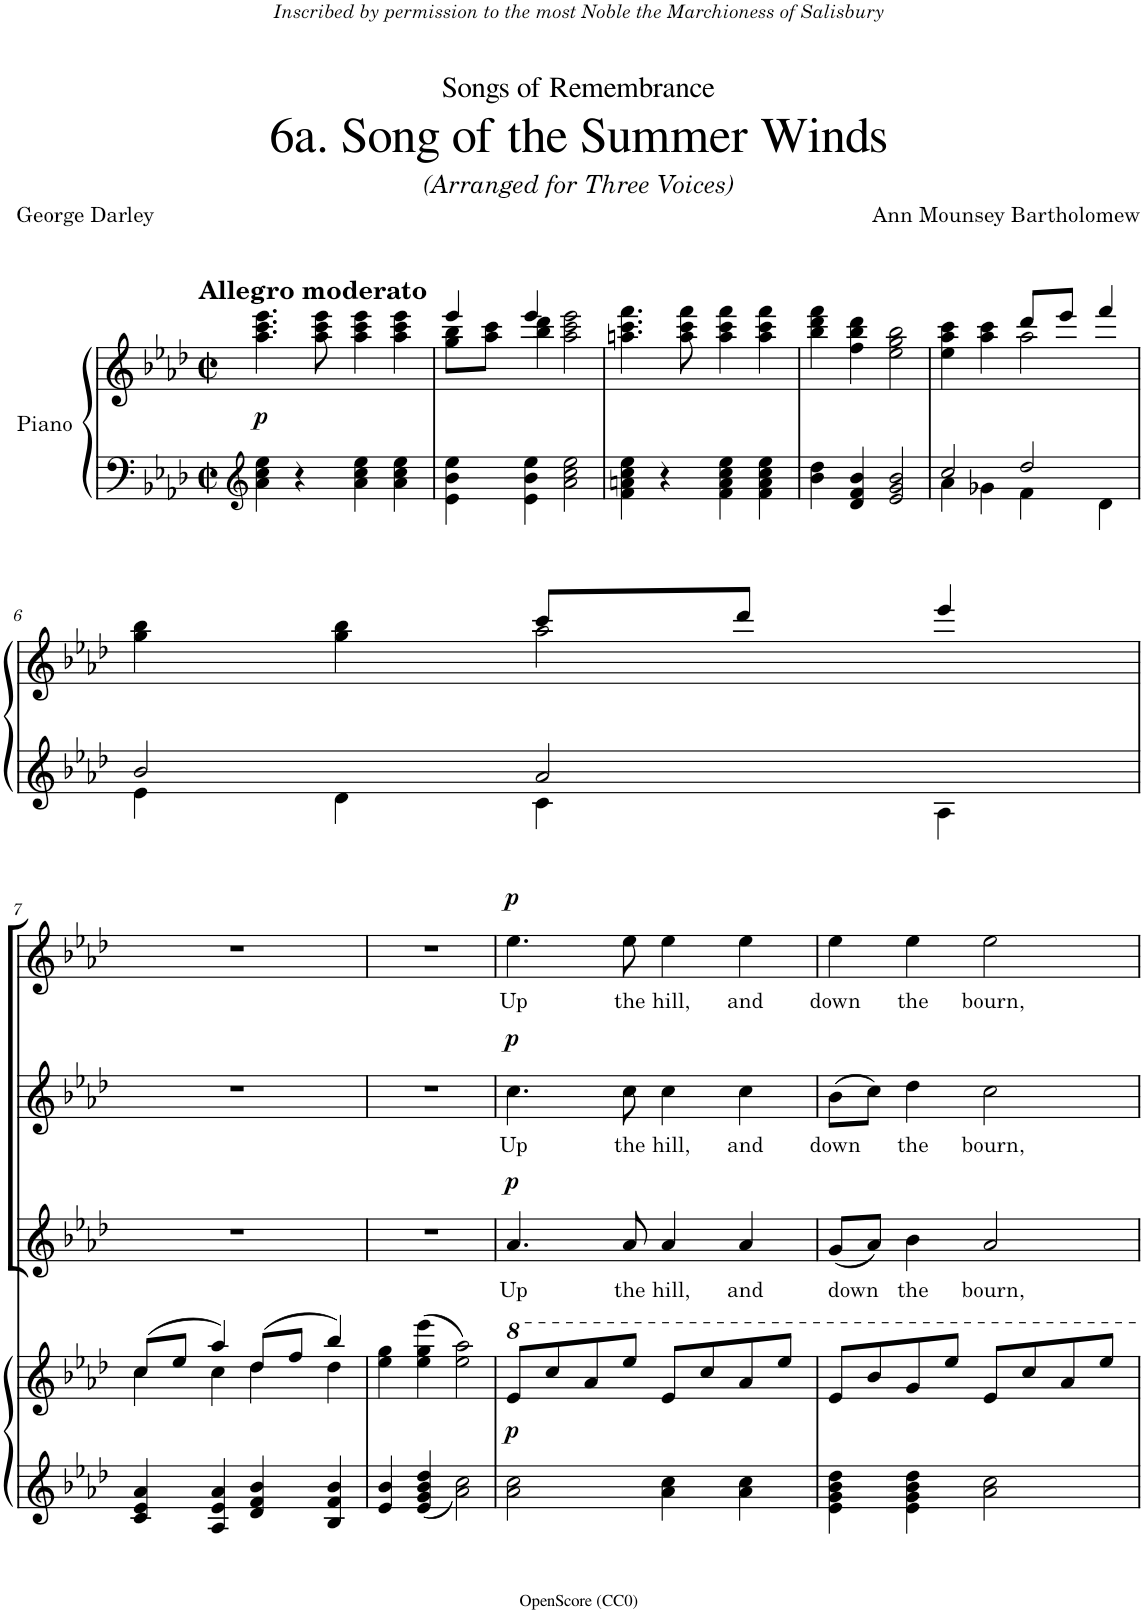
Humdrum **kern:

**kern	**kern	**dynam	**kern	**text	**dynam	**kern	**text	**dynam	**kern	**text	**dynam
*part4	*part4	*part4	*part3	*part3	*part3	*part2	*part2	*part2	*part1	*part1	*part1
*staff5	*staff4	*staff4/5	*staff3	*staff3	*staff3	*staff2	*staff2	*staff2	*staff1	*staff1	*staff1
*I"Piano	*	*	*I"Voice 3	*	*	*I"Voice 2	*	*	*I"Voice 1	*	*
*I'Pno	*	*	*	*	*	*	*	*	*	*	*
*clefG2	*clefG2	*	*clefG2	*	*	*clefG2	*	*	*clefG2	*	*
*k[b-e-a-d-]	*k[b-e-a-d-]	*	*k[b-e-a-d-]	*	*	*k[b-e-a-d-]	*	*	*k[b-e-a-d-]	*	*
*M2/2	*M2/2	*	*M2/2	*	*	*M2/2	*	*	*M2/2	*	*
*met(c|)	*met(c|)	*	*met(c|)	*	*	*met(c|)	*	*	*met(c|)	*	*
=1	=1	=1	=1	=1	=1	=1	=1	=1	=1	=1	=1
!	!	!	!	!	!	!	!	!	!LO:TX:a:B:t=Allegro moderato	!	!
!	!	!LO:DY:b	!	!	!	!	!	!	!	!	!
4a-\ 4cc\ 4ee-\	4.aa-\ 4.ccc\ 4.eee-\	p	1r	.	.	1r	.	.	1r	.	.
4r	.	.	.	.	.	.	.	.	.	.	.
.	8aa-\ 8ccc\ 8eee-\	.	.	.	.	.	.	.	.	.	.
4a-\ 4cc\ 4ee-\	4aa-\ 4ccc\ 4eee-\	.	.	.	.	.	.	.	.	.	.
4a-\ 4cc\ 4ee-\	4aa-\ 4ccc\ 4eee-\	.	.	.	.	.	.	.	.	.	.
=2	=2	=2	=2	=2	=2	=2	=2	=2	=2	=2	=2
*	*^	*	*	*	*	*	*	*	*	*	*
4e-\ 4b-\ 4ee-\	4eee-/	8gg\ 8bb-\L	.	1r	.	.	1r	.	.	1r	.	.
.	.	8aa-\ 8ccc\J	.	.	.	.	.	.	.	.	.	.
4e-\ 4b-\ 4ee-\	4eee-/	4bb-\ 4ddd-\	.	.	.	.	.	.	.	.	.	.
2a-\ 2cc\ 2ee-\	2aa-\ 2ccc\ 2eee-\	2ryy	.	.	.	.	.	.	.	.	.	.
*	*v	*v	*	*	*	*	*	*	*	*	*	*
=3	=3	=3	=3	=3	=3	=3	=3	=3	=3	=3	=3
4f\ 4an\ 4cc\ 4ee-\	4.aan\ 4.ccc\ 4.fff\	.	1r	.	.	1r	.	.	1r	.	.
4r	.	.	.	.	.	.	.	.	.	.	.
.	8aa\ 8ccc\ 8fff\	.	.	.	.	.	.	.	.	.	.
4f\ 4a\ 4cc\ 4ee-\	4aa\ 4ccc\ 4fff\	.	.	.	.	.	.	.	.	.	.
4f\ 4a\ 4cc\ 4ee-\	4aa\ 4ccc\ 4fff\	.	.	.	.	.	.	.	.	.	.
=4	=4	=4	=4	=4	=4	=4	=4	=4	=4	=4	=4
4b-\ 4dd-\	4bb-\ 4ddd-\ 4fff\	.	1r	.	.	1r	.	.	1r	.	.
4d-/ 4f/ 4b-/	4ff\ 4bb-\ 4ddd-\	.	.	.	.	.	.	.	.	.	.
2e-/ 2g/ 2b-/	2ee-\ 2gg\ 2bb-\	.	.	.	.	.	.	.	.	.	.
=5	=5	=5	=5	=5	=5	=5	=5	=5	=5	=5	=5
*^	*^	*	*	*	*	*	*	*	*	*	*
2cc/	4a-\	4ee-\ 4aa-\ 4ccc\	2ryy	.	1r	.	.	1r	.	.	1r	.	.
.	4g-X\	4aa-\ 4ccc\	.	.	.	.	.	.	.	.	.	.	.
2dd-/	4f\	8ddd-/L	2aa-\	.	.	.	.	.	.	.	.	.	.
.	.	8eee-/J	.	.	.	.	.	.	.	.	.	.	.
.	4d-\	4fff/	.	.	.	.	.	.	.	.	.	.	.
!!LO:LB:g=z
=6	=6	=6	=6	=6	=6	=6	=6	=6	=6	=6	=6	=6	=6
2b-/	4e-\	4gg\ 4bb-\	2ryy	.	1r	.	.	1r	.	.	1r	.	.
.	4d-\	4gg\ 4bb-\	.	.	.	.	.	.	.	.	.	.	.
2a-/	4c\	8ccc/L	2aa-\	.	.	.	.	.	.	.	.	.	.
.	.	8ddd-/J	.	.	.	.	.	.	.	.	.	.	.
.	4A-\	4eee-/	.	.	.	.	.	.	.	.	.	.	.
*v	*v	*	*	*	*	*	*	*	*	*	*	*	*
!!LO:LB:g=z
=7	=7	=7	=7	=7	=7	=7	=7	=7	=7	=7	=7	=7
4c/ 4e-/ 4a-/	(8cc/L	4cc\	.	1r	.	.	1r	.	.	1r	.	.
.	8ee-/J	.	.	.	.	.	.	.	.	.	.	.
4A-/ 4e-/ 4a-/	4aa-/)	4cc\	.	.	.	.	.	.	.	.	.	.
4d-/ 4f/ 4b-/	(8dd-/L	4dd-\	.	.	.	.	.	.	.	.	.	.
.	8ff/J	.	.	.	.	.	.	.	.	.	.	.
4B-/ 4f/ 4b-/	4bb-/)	4dd-\	.	.	.	.	.	.	.	.	.	.
*	*v	*v	*	*	*	*	*	*	*	*	*	*
=8	=8	=8	=8	=8	=8	=8	=8	=8	=8	=8	=8
4e-/ 4b-/	4ee-\ 4gg\	.	1r	.	.	1r	.	.	1r	.	.
4e-/ 4g/ 4b-/ 4dd-/	(4ee-\ 4gg\ 4eee-\	.	.	.	.	.	.	.	.	.	.
2a-\ 2cc\	2ee-\ 2aa-\)	.	.	.	.	.	.	.	.	.	.
=9	=9	=9	=9	=9	=9	=9	=9	=9	=9	=9	=9
!	!	!LO:DY:b	!	!LO:LY:b	!LO:DY:a	!	!LO:LY:b	!LO:DY:a	!	!LO:LY:b	!LO:DY:a
2a-\ 2cc\	8ee-/L	p	4.a-/	Up	p	4.cc\	Up	p	4.ee-\	Up	p
.	8ccc/	.	.	.	.	.	.	.	.	.	.
.	8aa-/	.	.	.	.	.	.	.	.	.	.
!	!	!	!	!LO:LY:b	!	!	!LO:LY:b	!	!	!LO:LY:b	!
.	8eee-/J	.	8a-/	the	.	8cc\	the	.	8ee-\	the	.
!	!	!	!	!LO:LY:b	!	!	!LO:LY:b	!	!	!LO:LY:b	!
4a-\ 4cc\	8ee-/L	.	4a-/	hill,	.	4cc\	hill,	.	4ee-\	hill,	.
.	8ccc/	.	.	.	.	.	.	.	.	.	.
!	!	!	!	!LO:LY:b	!	!	!LO:LY:b	!	!	!LO:LY:b	!
4a-\ 4cc\	8aa-/	.	4a-/	and	.	4cc\	and	.	4ee-\	and	.
.	8eee-/J	.	.	.	.	.	.	.	.	.	.
=10	=10	=10	=10	=10	=10	=10	=10	=10	=10	=10	=10
!	!	!	!	!LO:LY:b	!	!	!LO:LY:b	!	!	!LO:LY:b	!
4e-\ 4g\ 4b-\ 4dd-\	8ee-/L	.	(8g/L	down	.	(8b-\L	down	.	4ee-\	down	.
.	8bb-/	.	8a-/J)	.	.	8cc\J)	.	.	.	.	.
!	!	!	!	!LO:LY:b	!	!	!LO:LY:b	!	!	!LO:LY:b	!
4e-\ 4g\ 4b-\ 4dd-\	8gg/	.	4b-\	the	.	4dd-\	the	.	4ee-\	the	.
.	8eee-/J	.	.	.	.	.	.	.	.	.	.
!	!	!	!	!LO:LY:b	!	!	!LO:LY:b	!	!	!LO:LY:b	!
2a-\ 2cc\	8ee-/L	.	2a-/	bourn,	.	2cc\	bourn,	.	2ee-\	bourn,	.
.	8ccc/	.	.	.	.	.	.	.	.	.	.
.	8aa-/	.	.	.	.	.	.	.	.	.	.
.	8eee-/J	.	.	.	.	.	.	.	.	.	.
=	=	=	=	=	=	=	=	=	=	=	=
*-	*-	*-	*-	*-	*-	*-	*-	*-	*-	*-	*-
